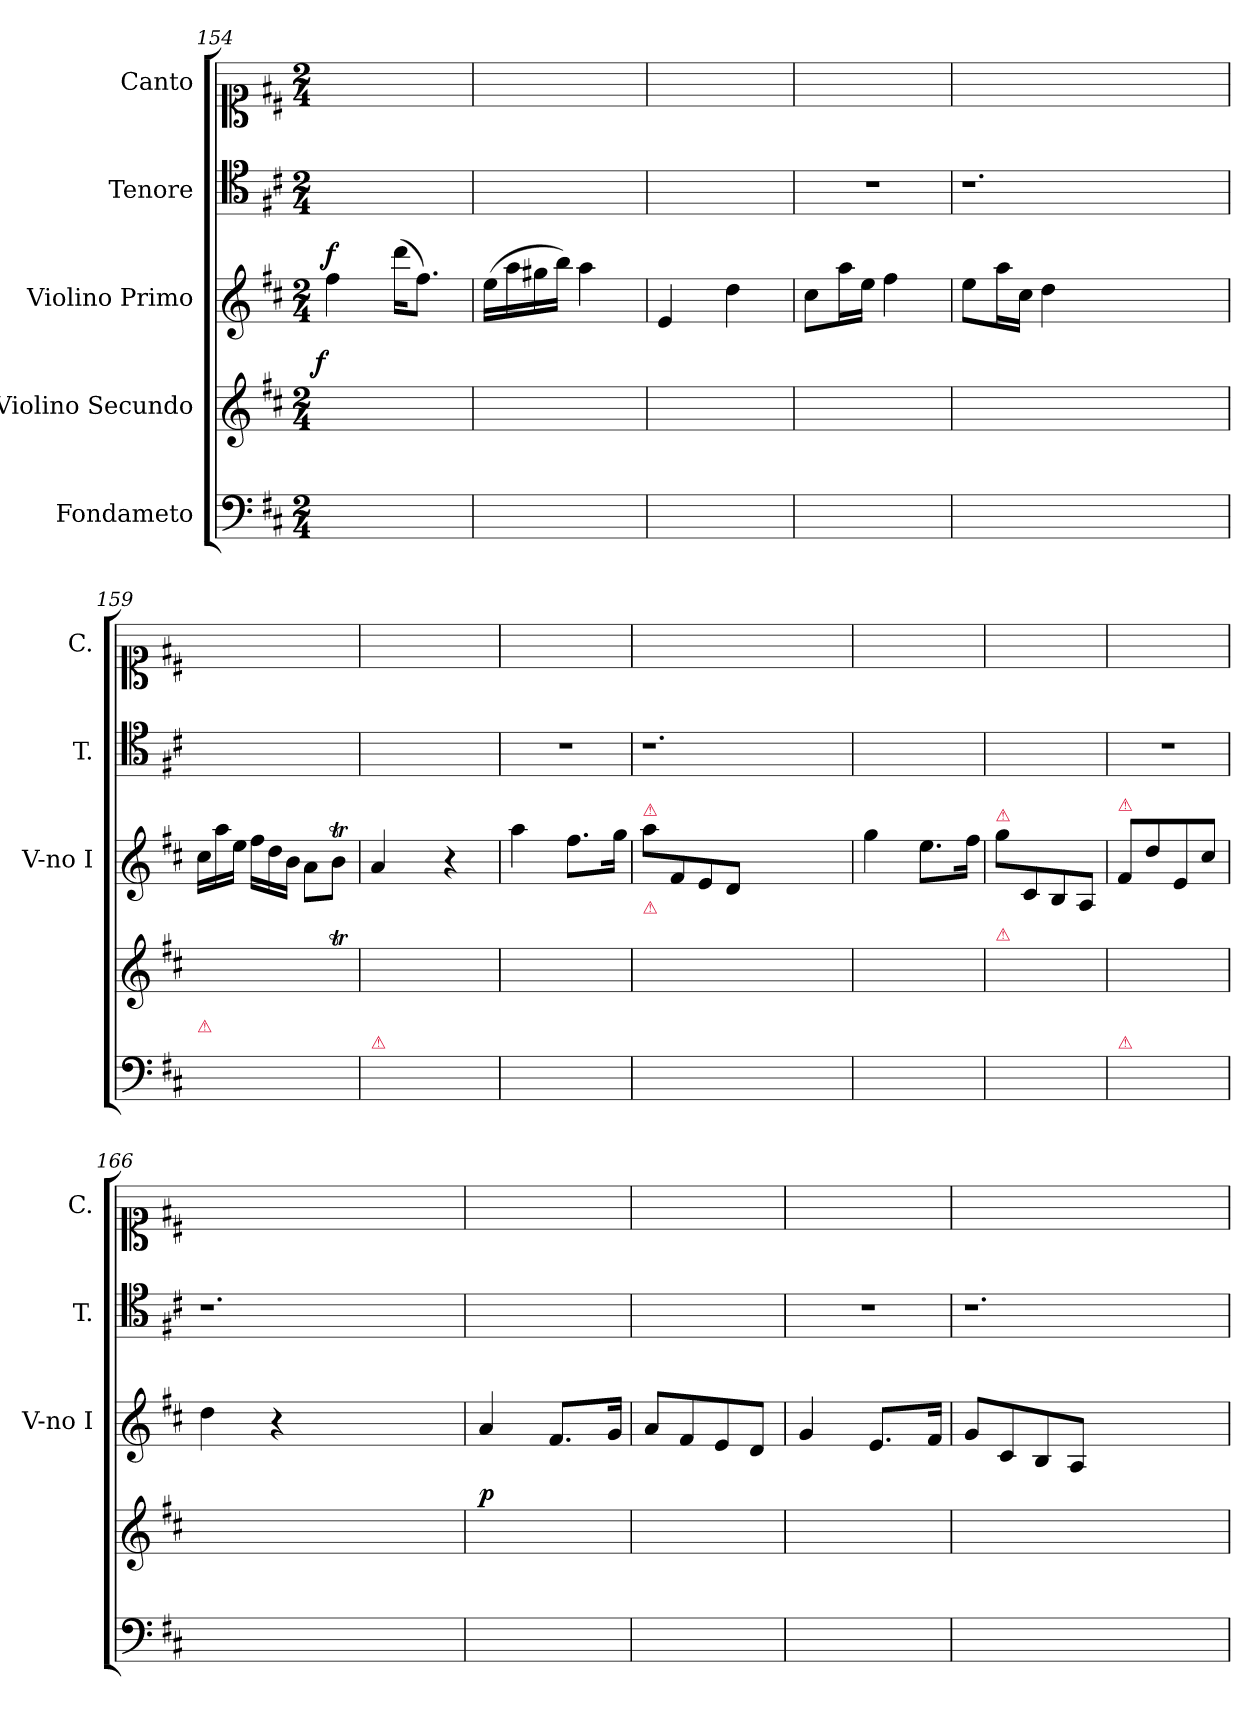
**kern	**kern	**dynam	**kern	**dynam	**kern	**kern
*part5	*part4	*part4	*part3	*part3	*part2	*part1
*staff5	*staff4	*staff4	*staff3	*staff3	*staff2	*staff1
*I"Fondameto	*I"Violino Secundo	*	*I"Violino Primo	*	*I"Tenore	*I"Canto
*	*	*	*I'V-no I	*	*I'T.	*I'C.
*clefF4	*clefG2	*	*clefG2	*	*clefC4	*clefC1
*k[f#c#]	*k[f#c#]	*	*k[f#c#]	*	*k[f#c#]	*k[f#c#]
*M2/4	*M2/4	*	*M2/4	*	*M2/4	*M2/4
=154	=154	=154	=154	=154	=154	=154
!	!	!LO:DY:a:rj	!	!LO:DY:a	!	!
8D\Lyy	4ff#\yy	f	4ff#\	f	2ryy	2ryy
8D\yy	.	.	.	.	.	.
8D\yy	(16ddd\KLyy	.	(16ddd\KL	.	.	.
.	8.ff#\Jyy)	.	8.ff#\J)	.	.	.
8D\Jyy	.	.	.	.	.	.
=155	=155	=155	=155	=155	=155	=155
8C#\Lyy	16ee\LLyy	.	(16ee\LL	.	2ryy	2ryy
.	16aa\yy	.	16aa\	.	.	.
8C#\yy	16gg#X\yy	.	16gg#X\	.	.	.
.	16bb\JJyy	.	16bb\JJ)	.	.	.
8C#\yy	4aa\yy	.	4aa\	.	.	.
8C#\Jyy	.	.	.	.	.	.
=156	=156	=156	=156	=156	=156	=156
8BB\Lyy	4e/yy	.	4e/	.	2ryy	2ryy
8BB\yy	.	.	.	.	.	.
8E\yy	4dd\yy	.	4dd\	.	.	.
8E\Jyy	.	.	.	.	.	.
=157	=157	=157	=157	=157	=157	=157
8AA/Lyy	8cc#\Lyy	.	8cc#\L	.	2r	2ryy
8C#/yy	16aa\Lyy	.	16aa\L	.	.	.
.	16ee\JJyy	.	16ee\JJ	.	.	.
8D/yy	4ff#\yy	.	4ff#\	.	.	.
8DD/Jyy	.	.	.	.	.	.
=158	=158	=158	=158	=158	=158	=158
8AA/Lyy	8ee\Lyy	.	8ee\L	.	1.r	2ryy
8C#/yy	16aa\Lyy	.	16aa\L	.	.	.
.	16cc#\JJyy	.	16cc#\JJ	.	.	.
8BB/yy	4dd\yy	.	4dd\	.	.	.
8E/Jyy	.	.	.	.	.	.
1ryy	1ryy	.	1ryy	.	.	1ryy
=159	=159	=159	=159	=159	=159	=159
*	*Xtuplet	*	*Xtuplet	*	*	*
!LO:TX:a:color=crimson:t=⚠	!	!	!	!	!	!
8AA/Lyy	24cc#\LLyy	.	24cc#\LL	.	2ryy	2ryy
.	24aa\yy	.	24aa\	.	.	.
.	24ee\JJyy	.	24ee\JJ	.	.	.
8D\yy	24ff#\LLyy	.	24ff#\LL	.	.	.
.	24dd\yy	.	24dd\	.	.	.
.	24b\JJyy	.	24b\JJ	.	.	.
8E\yy	8a\Lyy	.	8a\L	.	.	.
8EE/Jyy	8bT\Jyy	.	8bT\J	.	.	.
=160	=160	=160	=160	=160	=160	=160
!LO:TX:a:color=crimson:t=⚠	!	!	!	!	!	!
8AA/Lyy	4a/yy	.	4a/	.	2ryy	2ryy
16A\Lyy	.	.	.	.	.	.
16Gn\JJyy	.	.	.	.	.	.
8F#\Lyy	4ryy	.	4r	.	.	.
8E\Jyy	.	.	.	.	.	.
=161	=161	=161	=161	=161	=161	=161
8D\Lyy	4ff#\yy	.	4aa\	.	2r	2ryy
8D\yy	.	.	.	.	.	.
8D\yy	8.dd\Lyy	.	8.ff#\L	.	.	.
8D\Jyy	.	.	.	.	.	.
.	16ee\Jkyy	.	16gg\Jk	.	.	.
=162	=162	=162	=162	=162	=162	=162
!	!	!	!LO:TX:a:color=crimson:t=⚠	!	!	!
!	!LO:TX:a:color=crimson:t=⚠	!	!	!	!	!
8D\Lyy	8ff#\Lyy	.	8aa\L	.	1.r	2ryy
8F#\yy	8f#/yy	.	8f#/	.	.	.
8E\yy	8e/yy	.	8e/	.	.	.
8D\Jyy	8d/Jyy	.	8d/J	.	.	.
1ryy	1ryy	.	1ryy	.	.	1ryy
=163	=163	=163	=163	=163	=163	=163
8AA/Lyy	4ee\yy	.	4gg\	.	2ryy	2ryy
8AA/yy	.	.	.	.	.	.
8AA/yy	8.cc#\Lyy	.	8.ee\L	.	.	.
8AA/Jyy	.	.	.	.	.	.
.	16dd\Jkyy	.	16ff#\Jk	.	.	.
=164	=164	=164	=164	=164	=164	=164
!	!	!	!LO:TX:a:color=crimson:t=⚠	!	!	!
!	!LO:TX:a:color=crimson:t=⚠	!	!	!	!	!
8AA/Lyy	8ee\Lyy	.	8gg\L	.	2ryy	2ryy
8C#/yy	8c#/yy	.	8c#/	.	.	.
8BB/yy	8B/yy	.	8B/	.	.	.
8AA/Jyy	8A/Jyy	.	8A/J	.	.	.
=165	=165	=165	=165	=165	=165	=165
!	!	!	!LO:TX:a:color=crimson:t=⚠	!	!	!
!LO:TX:a:color=crimson:t=⚠	!	!	!	!	!	!
8D\Lyy	8f#/Lyy	.	8f#/L	.	2r	2ryy
8F#\yy	8f#/yy	.	8dd\	.	.	.
8A\yy	8c#/yy	.	8e/	.	.	.
8AA/Jyy	8d/Jyy	.	8cc#\J	.	.	.
=166	=166	=166	=166	=166	=166	=166
8D\Lyy	4f#/yy	.	4dd\	.	1.r	2ryy
8G\yy	.	.	.	.	.	.
8F#\yy	4ryy	.	4r	.	.	.
8E\Jyy	.	.	.	.	.	.
1ryy	1ryy	.	1ryy	.	.	1ryy
=167	=167	=167	=167	=167	=167	=167
!	!	!LO:DY:a	!	!	!	!
8D\Lyy	4f#/yy	p	4a/	.	2ryy	2ryy
8D\yy	.	.	.	.	.	.
8D\yy	8.d/Lyy	.	8.f#/L	.	.	.
8D\Jyy	.	.	.	.	.	.
.	16e/Jkyy	.	16g/Jk	.	.	.
=168	=168	=168	=168	=168	=168	=168
8D\Lyy	8f#/Lyy	.	8a/L	.	2ryy	2ryy
8F#\yy	8f#/yy	.	8f#/	.	.	.
8E\yy	8e/yy	.	8e/	.	.	.
8D\Jyy	8d/Jyy	.	8d/J	.	.	.
=169	=169	=169	=169	=169	=169	=169
8AA/Lyy	4e/yy	.	4g/	.	2r	2ryy
8AA/yy	.	.	.	.	.	.
8AA/yy	8.c#/Lyy	.	8.e/L	.	.	.
8AA/Jyy	.	.	.	.	.	.
.	16d/Jkyy	.	16f#/Jk	.	.	.
=170	=170	=170	=170	=170	=170	=170
8AA/Lyy	8e/Lyy	.	8g/L	.	1.r	2ryy
8C#/yy	8c#/yy	.	8c#/	.	.	.
8BB/yy	8B/yy	.	8B/	.	.	.
8AA/Jyy	8A/Jyy	.	8A/J	.	.	.
1ryy	1ryy	.	1ryy	.	.	1ryy
=	=	=	=	=	=	=
*-	*-	*-	*-	*-	*-	*-
